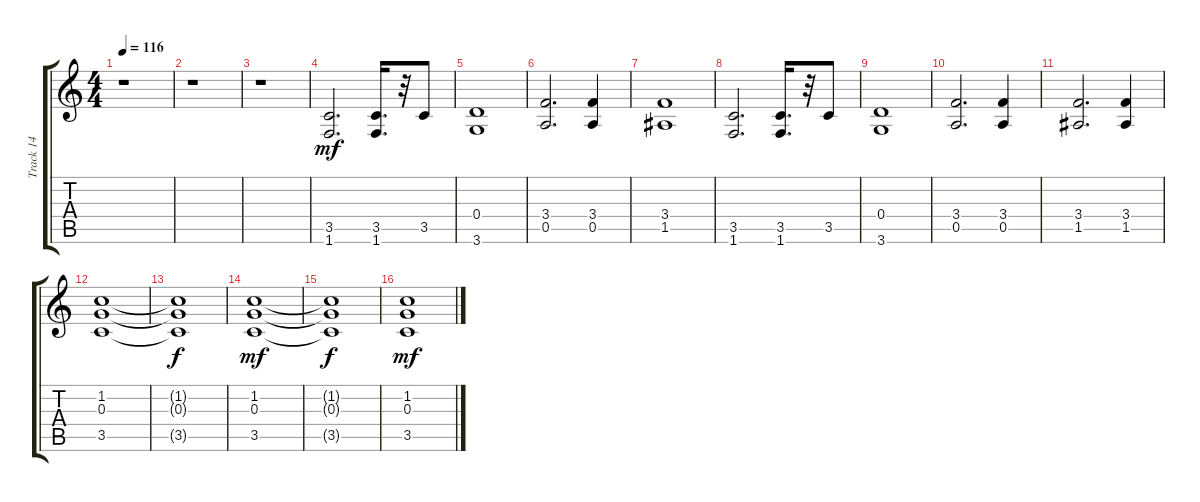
\track ("Track 14" "Track 14") {instrument distortionguitar}
\staff {score tabs}
\tuning (E4 B3 G3 D3 A2 E2) {hide}
\ts (4 4)
\tempo 116
\clef g2
\ks c
r.1{dy f} |
r.1 |
r.1 |
(3.5 1.6).2{d dy mf} (3.5 1.6).16{d} r.32 3.5.8 |
(0.4 3.6).1 |
(3.4 0.5).2{d} (3.4 0.5).4 |
(3.4 1.5).1 |
(3.5 1.6).2{d} (3.5 1.6).16{d} r.32 3.5.8 |
(0.4 3.6).1 |
(3.4 0.5).2{d} (3.4 0.5).4 |
(3.4 1.5).2{d} (3.4 1.5).4 |
(1.2 0.3 3.5).1 |
(1.2{t} 0.3{t} 3.5{t}).1{dy f} |
(1.2 0.3 3.5).1{dy mf} |
(1.2{t} 0.3{t} 3.5{t}).1{dy f} |
(1.2 0.3 3.5).1{dy mf}
